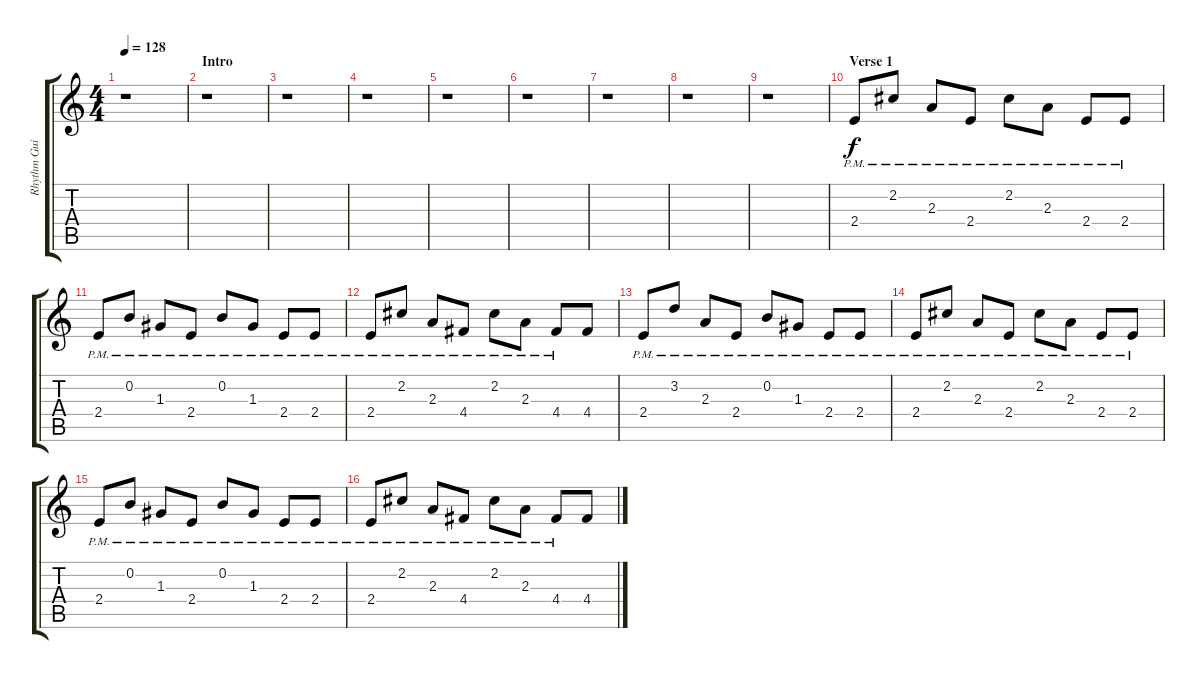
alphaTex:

\track ("Rhythm Guitar 2" "Rhythm Gui") {instrument distortionguitar}
\staff {score tabs}
\tuning (E4 B3 G3 D3 A2 E2) {hide}
\ts (4 4)
\tempo 128
\clef g2
\ks c
r.1{dy f instrument distortionguitar} |
\section ("" "Intro")
r.1 |
r.1 |
r.1 |
r.1 |
r.1 |
r.1 |
r.1 |
r.1 |
\section ("" "Verse 1")
2.4{pm}.8 2.2{pm}.8 2.3{pm}.8 2.4{pm}.8 2.2{pm}.8 2.3{pm}.8 2.4{pm}.8 2.4{pm}.8 |
2.4{pm}.8 0.2{pm}.8 1.3{pm}.8 2.4{pm}.8 0.2{pm}.8 1.3{pm}.8 2.4{pm}.8 2.4{pm}.8 |
2.4{pm}.8 2.2{pm}.8 2.3{pm}.8 4.4{pm}.8 2.2{pm}.8 2.3{pm}.8 4.4{pm}.8 4.4.8 |
2.4{pm}.8 3.2{pm}.8 2.3{pm}.8 2.4{pm}.8 0.2{pm}.8 1.3{pm}.8 2.4{pm}.8 2.4{pm}.8 |
2.4{pm}.8 2.2{pm}.8 2.3{pm}.8 2.4{pm}.8 2.2{pm}.8 2.3{pm}.8 2.4{pm}.8 2.4{pm}.8 |
2.4{pm}.8 0.2{pm}.8 1.3{pm}.8 2.4{pm}.8 0.2{pm}.8 1.3{pm}.8 2.4{pm}.8 2.4{pm}.8 |
2.4{pm}.8 2.2{pm}.8 2.3{pm}.8 4.4{pm}.8 2.2{pm}.8 2.3{pm}.8 4.4{pm}.8 4.4.8
